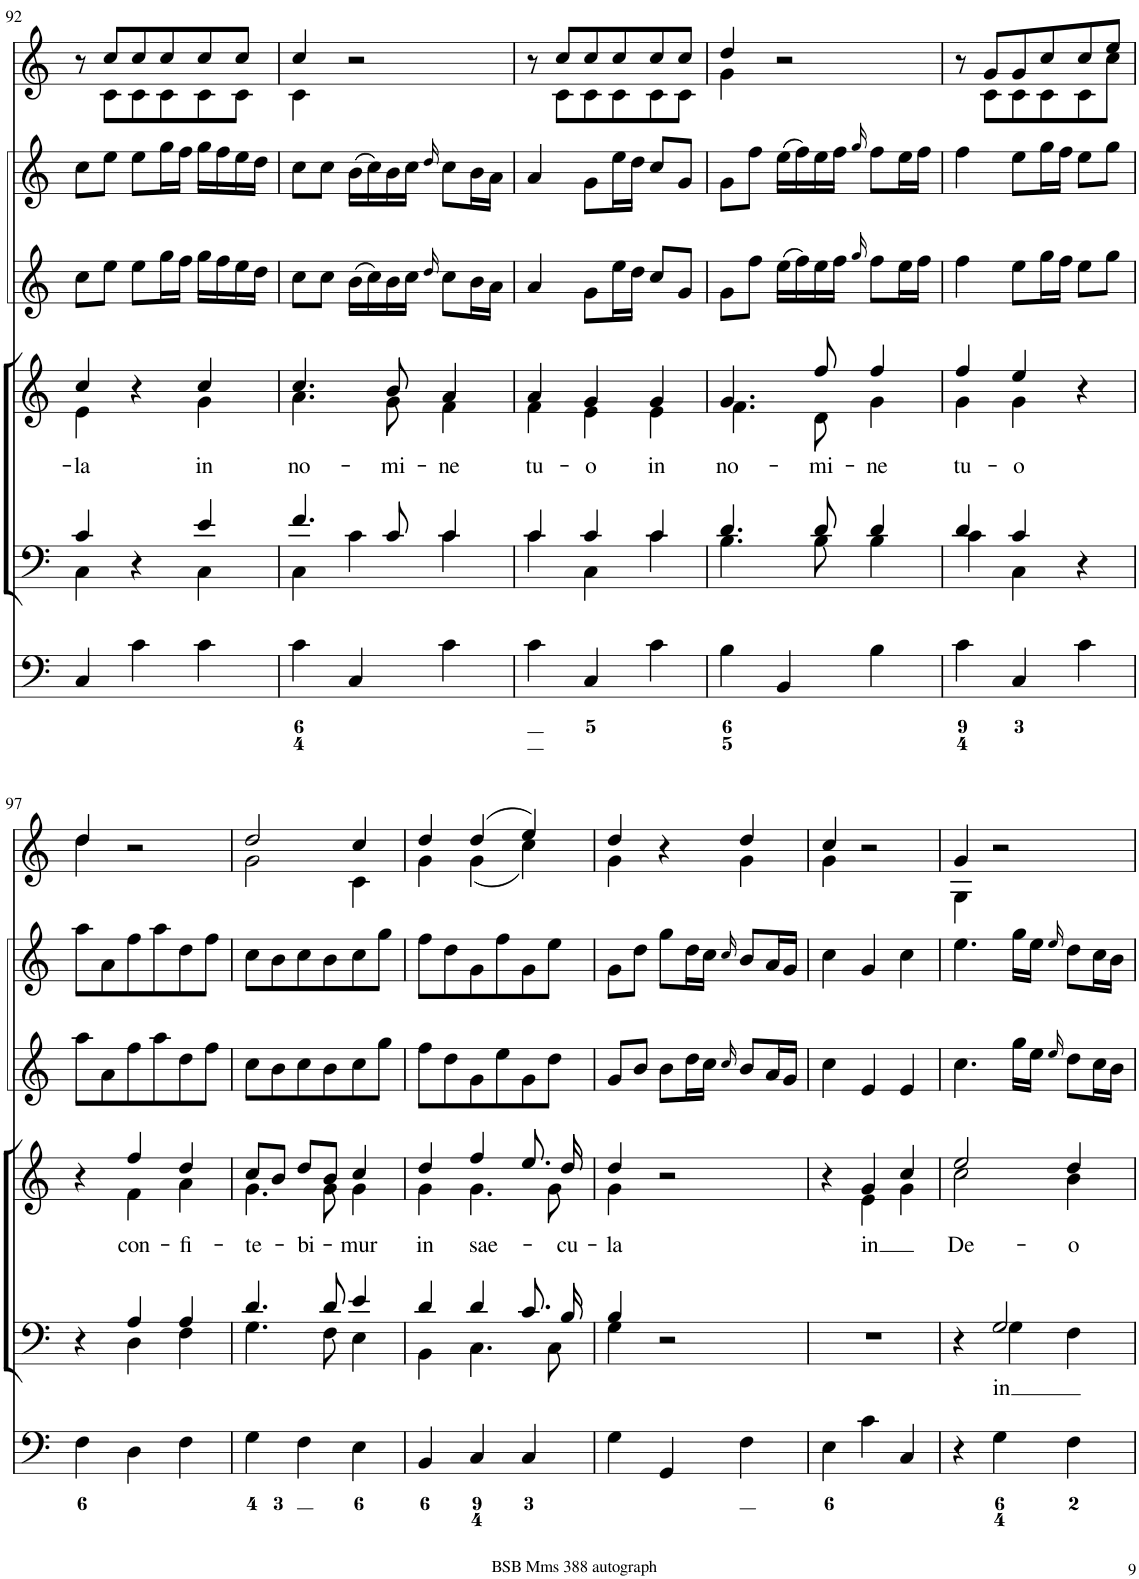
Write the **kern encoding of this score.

**kern	**kern	**text	**kern	**text	**kern	**kern	**kern
*part6	*part5	*part5	*part4	*part4	*part3	*part2	*part1
*staff6	*staff5	*staff5	*staff4	*staff4	*staff3	*staff2	*staff1
*I"Organ	*I"Voice	*	*I"Voice	*	*I"Violin	*I"Violini	*I"Clarini in C
*	*	*	*	*	*I'Vln	*I'Vln	*
!!LO:PB:g=z
*clefF4	*clefF4	*	*clefG2	*	*clefG2	*clefG2	*clefG2
*k[]	*k[]	*	*k[]	*	*k[]	*k[]	*k[]
*M3/4	*M3/4	*	*M3/4	*	*M3/4	*M3/4	*M3/4
=92	=92	=92	=92	=92	=92	=92	=92
*	*^	*	*	*	*	*	*
!	!	!	!	!	!LO:LY:b	!	!	!
*	*	*	*	*^	*	*	*	*^
4C/	4c/	4C\	.	4cc/	4e\	-la	8cc\L	8cc\L	8r	8ryy
.	.	.	.	.	.	.	8ee\J	8ee\J	8cc/L	8c\L
4c\	4r	4ryy	.	4r	4ryy	.	8ee\L	8ee\L	8cc/	8c\
.	.	.	.	.	.	.	16gg\L	16gg\L	8cc/	8c\
.	.	.	.	.	.	.	16ff\JJ	16ff\JJ	.	.
!	!	!	!	!	!	!LO:LY:b	!	!	!	!
4c\	4e/	4C\	.	4cc/	4g\	in	16gg\LL	16gg\LL	8cc/	8c\
.	.	.	.	.	.	.	16ff\	16ff\	.	.
.	.	.	.	.	.	.	16ee\	16ee\	8cc/J	8c\J
.	.	.	.	.	.	.	16dd\JJ	16dd\JJ	.	.
=93	=93	=93	=93	=93	=93	=93	=93	=93	=93	=93
!	!	!	!	!	!	!LO:LY:b	!	!	!	!
4c\	4.f/	4C\	.	4.cc/	4.a\	no-	8cc\L	8cc\L	4cc/	4c\
.	.	.	.	.	.	.	8cc\J	8cc\J	.	.
4C/	.	4c\	.	.	.	.	(16b\LL	(16b\LL	2r	2ryy
.	.	.	.	.	.	.	16cc\)	16cc\)	.	.
!	!	!	!	!	!	!LO:LY:b	!	!	!	!
.	8c/	.	.	8b/	8g\	-mi-	16b\	16b\	.	.
.	.	.	.	.	.	.	16cc\JJ	16cc\JJ	.	.
.	.	.	.	.	.	.	16qdd/	16qdd/	.	.
!	!	!	!	!	!	!LO:LY:b	!	!	!	!
4c\	4c/	4c\	.	4a/	4f\	-ne	8cc\L	8cc\L	.	.
.	.	.	.	.	.	.	16b\L	16b\L	.	.
.	.	.	.	.	.	.	16a\JJ	16a\JJ	.	.
=94	=94	=94	=94	=94	=94	=94	=94	=94	=94	=94
!	!	!	!	!	!	!LO:LY:b	!	!	!	!
4c\	4c/	4c\	.	4a/	4f\	tu-	4a/	4a/	8r	8ryy
.	.	.	.	.	.	.	.	.	8cc/L	8c\L
!	!	!	!	!	!	!LO:LY:b	!	!	!	!
4C/	4c/	4C\	.	4g/	4e\	-o	8g\L	8g\L	8cc/	8c\
.	.	.	.	.	.	.	16ee\L	16ee\L	8cc/	8c\
.	.	.	.	.	.	.	16dd\JJ	16dd\JJ	.	.
!	!	!	!	!	!	!LO:LY:b	!	!	!	!
4c\	4c/	4c\	.	4g/	4e\	in	8cc/L	8cc/L	8cc/	8c\
.	.	.	.	.	.	.	8g/J	8g/J	8cc/J	8c\J
=95	=95	=95	=95	=95	=95	=95	=95	=95	=95	=95
!	!	!	!	!	!	!LO:LY:b	!	!	!	!
4B\	4.d/	4.B\	.	4.g/	4.f\	no-	8g\L	8g\L	4dd/	4g\
.	.	.	.	.	.	.	8ff\J	8ff\J	.	.
4BB/	.	.	.	.	.	.	(16ee\LL	(16ee\LL	2r	2ryy
.	.	.	.	.	.	.	16ff\)	16ff\)	.	.
!	!	!	!	!	!	!LO:LY:b	!	!	!	!
.	8d/	8B\	.	8ff/	8d\	-mi-	16ee\	16ee\	.	.
.	.	.	.	.	.	.	16ff\JJ	16ff\JJ	.	.
.	.	.	.	.	.	.	16qgg/	16qgg/	.	.
!	!	!	!	!	!	!LO:LY:b	!	!	!	!
4B\	4d/	4B\	.	4ff/	4g\	-ne	8ff\L	8ff\L	.	.
.	.	.	.	.	.	.	16ee\L	16ee\L	.	.
.	.	.	.	.	.	.	16ff\JJ	16ff\JJ	.	.
=96	=96	=96	=96	=96	=96	=96	=96	=96	=96	=96
!	!	!	!	!	!	!LO:LY:b	!	!	!	!
4c\	4d/	4c\	.	4ff/	4g\	tu-	4ff\	4ff\	8r	8ryy
.	.	.	.	.	.	.	.	.	8g/L	8c\L
!	!	!	!	!	!	!LO:LY:b	!	!	!	!
4C/	4c/	4C\	.	4ee/	4g\	-o	8ee\L	8ee\L	8g/	8c\
.	.	.	.	.	.	.	16gg\L	16gg\L	8cc/	8c\
.	.	.	.	.	.	.	16ff\JJ	16ff\JJ	.	.
4c\	4r	4ryy	.	4r	4ryy	.	8ee\L	8ee\L	8cc/	8c\
.	.	.	.	.	.	.	8gg\J	8gg\J	8ee/J	8cc\J
!!LO:LB:g=z	!!
=97	=97	=97	=97	=97	=97	=97	=97	=97	=97	=97
4F\	4r	4ryy	.	4r	4ryy	.	8aa\L	8aa\L	4dd/	4dd\
.	.	.	.	.	.	.	8a\	8a\	.	.
!	!	!	!	!	!	!LO:LY:b	!	!	!	!
4D\	4A/	4D\	.	4ff/	4f\	con-	8ff\	8ff\	2r	2ryy
.	.	.	.	.	.	.	8aa\	8aa\	.	.
!	!	!	!	!	!	!LO:LY:b	!	!	!	!
4F\	4A/	4F\	.	4dd/	4a\	-fi-	8dd\	8dd\	.	.
.	.	.	.	.	.	.	8ff\J	8ff\J	.	.
=98	=98	=98	=98	=98	=98	=98	=98	=98	=98	=98
!	!	!	!	!	!	!LO:LY:b	!	!	!	!
4G\	4.d/	4.G\	.	8cc/L	4.g\	-te-	8cc\L	8cc\L	2dd/	2g\
.	.	.	.	8b/J	.	.	8b\	8b\	.	.
!	!	!	!	!	!	!LO:LY:b	!	!	!	!
4F\	.	.	.	8dd/L	.	-bi-	8cc\	8cc\	.	.
.	8d/	8F\	.	8b/J	8g\	.	8b\	8b\	.	.
!	!	!	!	!	!	!LO:LY:b	!	!	!	!
4E\	4e/	4E\	.	4cc/	4g\	-mur	8cc\	8cc\	4cc/	4c\
.	.	.	.	.	.	.	8gg\J	8gg\J	.	.
=99	=99	=99	=99	=99	=99	=99	=99	=99	=99	=99
!	!	!	!	!	!	!LO:LY:b	!	!	!	!
4BB/	4d/	4BB\	.	4dd/	4g\	in	8ff\L	8ff\L	4dd/	4g\
.	.	.	.	.	.	.	8dd\	8dd\	.	.
!	!	!	!	!	!	!LO:LY:b	!	!	!	!
4C/	4d/	4.C\	.	4ff/	4.g\	sae-	8g\	8g\	(4dd/	(4g\
.	.	.	.	.	.	.	8ee\	8ff\	.	.
4C/	8.c/L	.	.	8.ee/	.	.	8g\	8g\	4ee/)	4cc\)
.	.	8C\	.	.	8g\	.	8dd\J	8ee\J	.	.
!	!	!	!	!	!	!LO:LY:b	!	!	!	!
.	16B/Jk	.	.	16dd/	.	-cu-	.	.	.	.
=100	=100	=100	=100	=100	=100	=100	=100	=100	=100	=100
!	!	!	!	!	!	!LO:LY:b	!	!	!	!
4G\	4B/	4G\	.	4dd/	4g\	-la	8g/L	8g\L	4dd/	4g\
.	.	.	.	.	.	.	8b/J	8dd\J	.	.
4GG/	2r	2ryy	.	2r	2ryy	.	8b\L	8gg\L	4r	4ryy
.	.	.	.	.	.	.	16dd\L	16dd\L	.	.
.	.	.	.	.	.	.	16cc\JJ	16cc\JJ	.	.
.	.	.	.	.	.	.	16qcc/	16qcc/	.	.
4F\	.	.	.	.	.	.	8b/L	8b/L	4dd/	4g\
.	.	.	.	.	.	.	16a/L	16a/L	.	.
.	.	.	.	.	.	.	16g/JJ	16g/JJ	.	.
*	*v	*v	*	*	*	*	*	*	*	*
=101	=101	=101	=101	=101	=101	=101	=101	=101	=101
4E\	2.r	.	4r	4ryy	.	4cc\	4cc\	4cc/	4g\
!	!	!	!	!	!LO:LY:b	!	!	!	!
4c\	.	.	4g/	4e\	in	4e/	4g/	2r	2ryy
4C/	.	.	4cc/	4g\	.	4e/	4cc\	.	.
=102	=102	=102	=102	=102	=102	=102	=102	=102	=102
*	*^	*	*	*	*	*	*	*	*
!	!	!	!	!	!	!LO:LY:b	!	!	!	!
4r	4r	4ryy	.	2ee/	2cc\	De-	4.cc\	4.ee\	4g/	4G\
!	!	!	!LO:LY:b	!	!	!	!	!	!	!
4G\	2G/	4G\	in	.	.	.	.	.	2r	2ryy
.	.	.	.	.	.	.	16gg\LL	16gg\LL	.	.
.	.	.	.	.	.	.	16ee\JJ	16ee\JJ	.	.
.	.	.	.	.	.	.	16qee/	16qee/	.	.
!	!	!	!	!	!	!LO:LY:b	!	!	!	!
4F\	.	4F\	.	4dd/	4b\	-o	8dd\L	8dd\L	.	.
.	.	.	.	.	.	.	16cc\L	16cc\L	.	.
.	.	.	.	.	.	.	16b\JJ	16b\JJ	.	.
*	*v	*v	*	*	*	*	*	*	*v	*v
*	*	*	*v	*v	*	*	*	*
=	=	=	=	=	=	=	=
*-	*-	*-	*-	*-	*-	*-	*-
